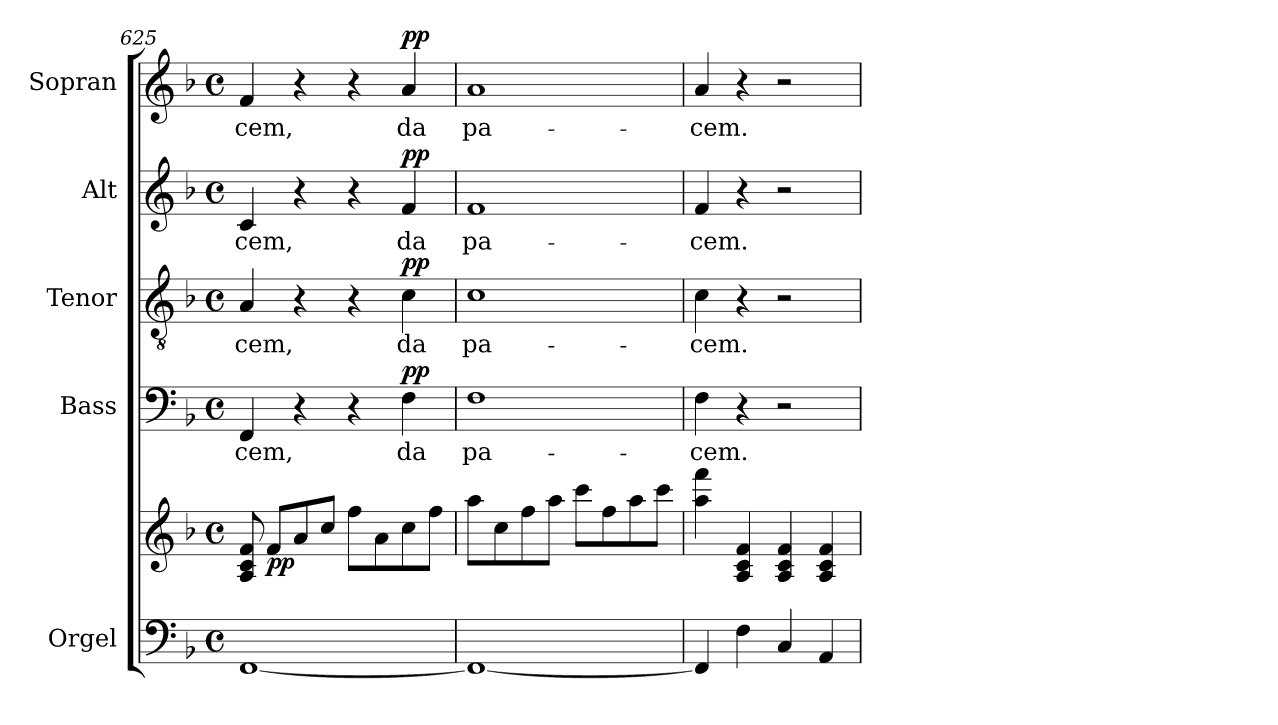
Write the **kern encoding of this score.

**kern	**kern	**dynam	**kern	**text	**dynam	**kern	**text	**dynam	**kern	**text	**dynam	**kern	**text	**dynam
*part5	*part5	*part5	*part4	*part4	*part4	*part3	*part3	*part3	*part2	*part2	*part2	*part1	*part1	*part1
*staff6	*staff5	*staff5/6	*staff4	*staff4	*staff4	*staff3	*staff3	*staff3	*staff2	*staff2	*staff2	*staff1	*staff1	*staff1
*I"Orgel	*	*	*I"Bass	*	*	*I"Tenor	*	*	*I"Alt	*	*	*I"Sopran	*	*
*I'Org.	*	*	*I'B	*	*	*I'T	*	*	*I'A	*	*	*I'S	*	*
*clefF4	*clefG2	*	*clefF4	*	*	*clefGv2	*	*	*clefG2	*	*	*clefG2	*	*
*k[b-]	*k[b-]	*	*k[b-]	*	*	*k[b-]	*	*	*k[b-]	*	*	*k[b-]	*	*
*F:	*F:	*	*F:	*	*	*F:	*	*	*F:	*	*	*F:	*	*
*M4/4	*M4/4	*	*M4/4	*	*	*M4/4	*	*	*M4/4	*	*	*M4/4	*	*
*met(c)	*met(c)	*	*met(c)	*	*	*met(c)	*	*	*met(c)	*	*	*met(c)	*	*
=625	=625	=625	=625	=625	=625	=625	=625	=625	=625	=625	=625	=625	=625	=625
!	!	!	!	!LO:LY:b	!	!	!LO:LY:b	!	!	!LO:LY:b	!	!	!LO:LY:b	!
[1FF	8A/ 8c/ 8f/	.	4FF/	-cem,	.	4A/	-cem,	.	4c/	-cem,	.	4f/	-cem,	.
!	!	!LO:DY:b	!	!	!	!	!	!	!	!	!	!	!	!
.	8f/L	pp	.	.	.	.	.	.	.	.	.	.	.	.
.	8a/	.	4r	.	.	4r	.	.	4r	.	.	4r	.	.
.	8cc/J	.	.	.	.	.	.	.	.	.	.	.	.	.
.	8ff\L	.	4r	.	.	4r	.	.	4r	.	.	4r	.	.
.	8a\	.	.	.	.	.	.	.	.	.	.	.	.	.
!	!	!	!	!LO:LY:b	!LO:DY:a	!	!LO:LY:b	!LO:DY:a	!	!LO:LY:b	!LO:DY:a	!	!LO:LY:b	!LO:DY:a
.	8cc\	.	4F\	da	pp	4c\	da	pp	4f/	da	pp	4a/	da	pp
.	8ff\J	.	.	.	.	.	.	.	.	.	.	.	.	.
=626	=626	=626	=626	=626	=626	=626	=626	=626	=626	=626	=626	=626	=626	=626
!	!	!	!	!LO:LY:b	!	!	!LO:LY:b	!	!	!LO:LY:b	!	!	!LO:LY:b	!
1FF_	8aa\L	.	1F	pa-	.	1c	pa-	.	1f	pa-	.	1a	pa-	.
.	8cc\	.	.	.	.	.	.	.	.	.	.	.	.	.
.	8ff\	.	.	.	.	.	.	.	.	.	.	.	.	.
.	8aa\J	.	.	.	.	.	.	.	.	.	.	.	.	.
.	8ccc\L	.	.	.	.	.	.	.	.	.	.	.	.	.
.	8ff\	.	.	.	.	.	.	.	.	.	.	.	.	.
.	8aa\	.	.	.	.	.	.	.	.	.	.	.	.	.
.	8ccc\J	.	.	.	.	.	.	.	.	.	.	.	.	.
=627	=627	=627	=627	=627	=627	=627	=627	=627	=627	=627	=627	=627	=627	=627
!	!	!	!	!LO:LY:b	!	!	!LO:LY:b	!	!	!LO:LY:b	!	!	!LO:LY:b	!
4FF/]	4aa\ 4fff\	.	4F\	-cem.	.	4c\	-cem.	.	4f/	-cem.	.	4a/	-cem.	.
4F\	4A/ 4c/ 4f/	.	4r	.	.	4r	.	.	4r	.	.	4r	.	.
4C/	4A/ 4c/ 4f/	.	2r	.	.	2r	.	.	2r	.	.	2r	.	.
4AA/	4A/ 4c/ 4f/	.	.	.	.	.	.	.	.	.	.	.	.	.
=	=	=	=	=	=	=	=	=	=	=	=	=	=	=
*-	*-	*-	*-	*-	*-	*-	*-	*-	*-	*-	*-	*-	*-	*-
